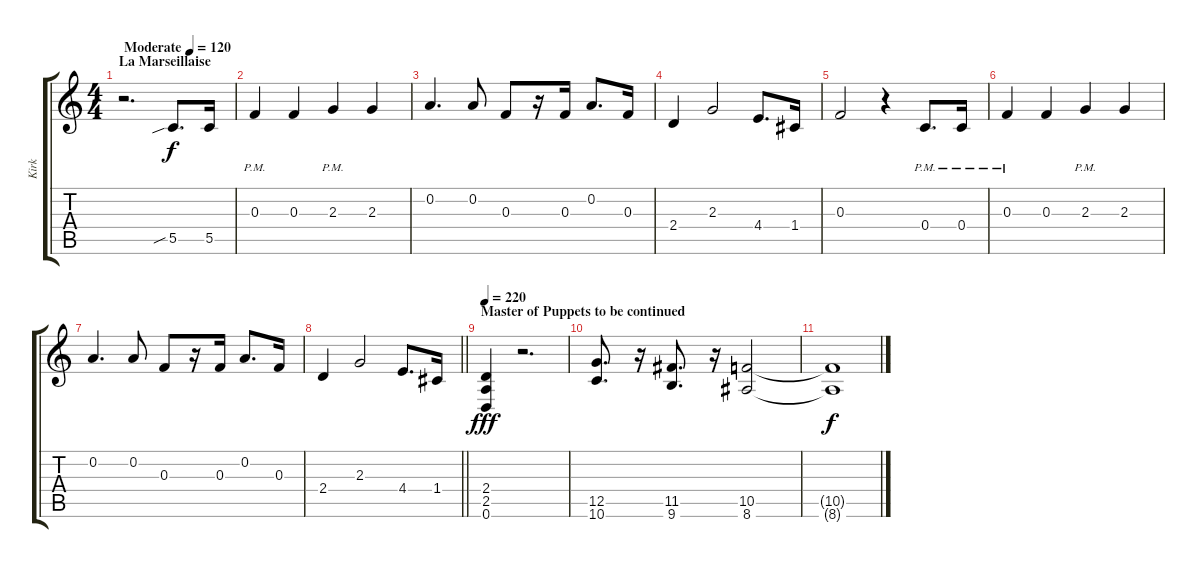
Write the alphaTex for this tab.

\track ("Kirk" "Kirk") {instrument overdrivenguitar}
\staff {score tabs}
\tuning (D4 A3 F3 C3 G2 D2) {hide}
\ts (4 4)
\section ("" "La Marseillaise")
\tempo (120 "Moderate")
\clef g2
\ks c
r.2{d dy f instrument overdrivenguitar} 5.5{sib}.8{d} 5.5.16 |
0.3{pm}.4 0.3.4 2.3{pm}.4 2.3.4 |
0.2.4{d} 0.2.8 0.3.8 r.16 0.3.16 0.2.8{d} 0.3.16 |
2.4.4 2.3.2 4.4.8{d} 1.4.16 |
0.3.2 r.4 0.4{pm}.8{d} 0.4{pm}.16 |
0.3{pm}.4 0.3.4 2.3{pm}.4 2.3.4 |
0.2.4{d} 0.2.8 0.3.8 r.16 0.3.16 0.2.8{d} 0.3.16 |
\barLineRight lightlight
2.4.4 2.3.2 4.4.8{d} 1.4.16 |
\section ("" "Master of Puppets to be continued")
\tempo 220
(2.4 2.5 0.6).4{dy fff instrument distortionguitar} r.2{d} |
(12.5 10.6).8{d} r.16 (11.5 9.6).8{d} r.16 (10.5 8.6).2 |
(10.5{t} 8.6{t}).1{dy f}
